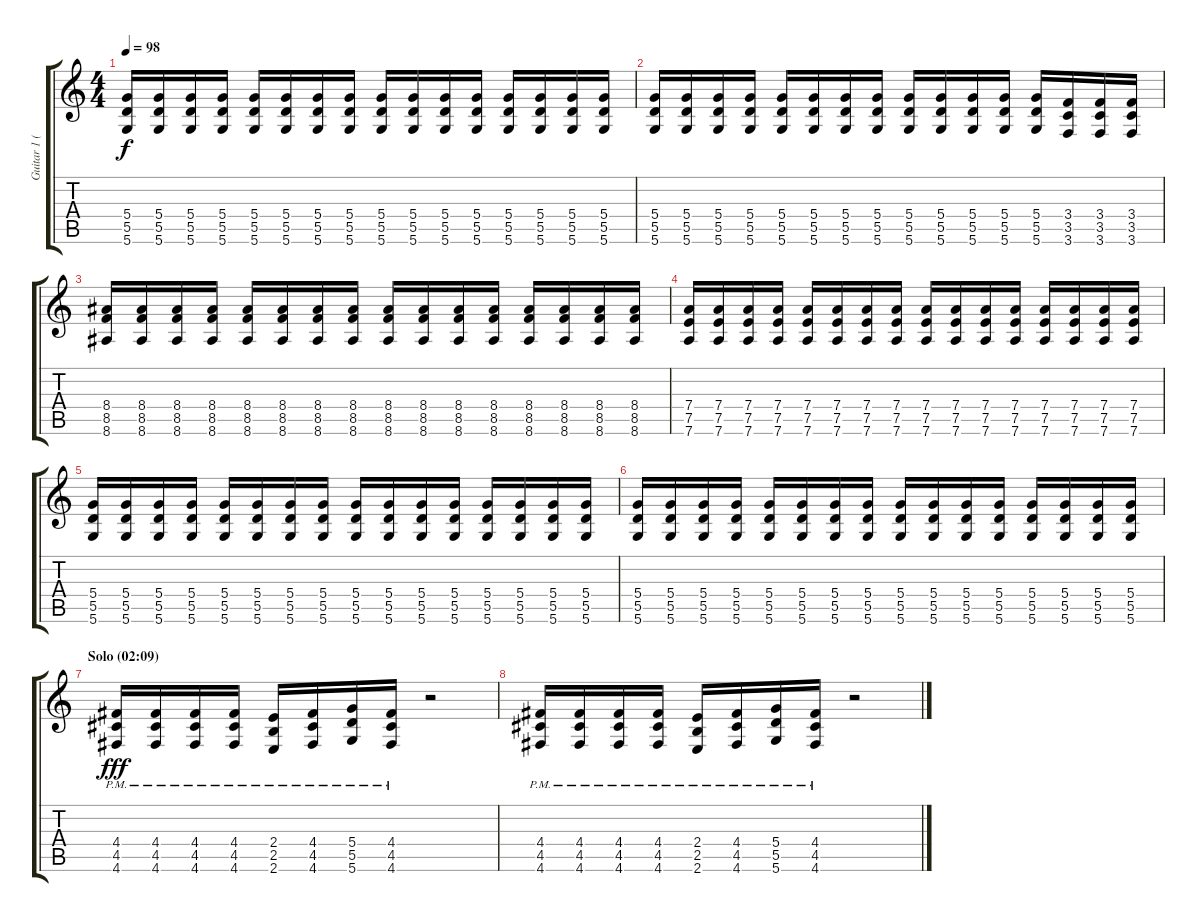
\track ("Guitar 1 (Slash)" "Guitar 1 (") {instrument distortionguitar}
\staff {score tabs}
\tuning (E4 B3 G3 D3 A2 D2) {hide}
\ts (4 4)
\tempo 98
\clef g2
\ks c
(5.4 5.5 5.6).16{dy f} (5.4 5.5 5.6).16 (5.4 5.5 5.6).16 (5.4 5.5 5.6).16 (5.4 5.5 5.6).16 (5.4 5.5 5.6).16 (5.4 5.5 5.6).16 (5.4 5.5 5.6).16 (5.4 5.5 5.6).16 (5.4 5.5 5.6).16 (5.4 5.5 5.6).16 (5.4 5.5 5.6).16 (5.4 5.5 5.6).16 (5.4 5.5 5.6).16 (5.4 5.5 5.6).16 (5.4 5.5 5.6).16 |
(5.4 5.5 5.6).16 (5.4 5.5 5.6).16 (5.4 5.5 5.6).16 (5.4 5.5 5.6).16 (5.4 5.5 5.6).16 (5.4 5.5 5.6).16 (5.4 5.5 5.6).16 (5.4 5.5 5.6).16 (5.4 5.5 5.6).16 (5.4 5.5 5.6).16 (5.4 5.5 5.6).16 (5.4 5.5 5.6).16 (5.4 5.5 5.6).16 (3.4 3.5 3.6).16 (3.4 3.5 3.6).16 (3.4 3.5 3.6).16 |
(8.4 8.5 8.6).16 (8.4 8.5 8.6).16 (8.4 8.5 8.6).16 (8.4 8.5 8.6).16 (8.4 8.5 8.6).16 (8.4 8.5 8.6).16 (8.4 8.5 8.6).16 (8.4 8.5 8.6).16 (8.4 8.5 8.6).16 (8.4 8.5 8.6).16 (8.4 8.5 8.6).16 (8.4 8.5 8.6).16 (8.4 8.5 8.6).16 (8.4 8.5 8.6).16 (8.4 8.5 8.6).16 (8.4 8.5 8.6).16 |
(7.4 7.5 7.6).16 (7.4 7.5 7.6).16 (7.4 7.5 7.6).16 (7.4 7.5 7.6).16 (7.4 7.5 7.6).16 (7.4 7.5 7.6).16 (7.4 7.5 7.6).16 (7.4 7.5 7.6).16 (7.4 7.5 7.6).16 (7.4 7.5 7.6).16 (7.4 7.5 7.6).16 (7.4 7.5 7.6).16 (7.4 7.5 7.6).16 (7.4 7.5 7.6).16 (7.4 7.5 7.6).16 (7.4 7.5 7.6).16 |
(5.4 5.5 5.6).16 (5.4 5.5 5.6).16 (5.4 5.5 5.6).16 (5.4 5.5 5.6).16 (5.4 5.5 5.6).16 (5.4 5.5 5.6).16 (5.4 5.5 5.6).16 (5.4 5.5 5.6).16 (5.4 5.5 5.6).16 (5.4 5.5 5.6).16 (5.4 5.5 5.6).16 (5.4 5.5 5.6).16 (5.4 5.5 5.6).16 (5.4 5.5 5.6).16 (5.4 5.5 5.6).16 (5.4 5.5 5.6).16 |
(5.4 5.5 5.6).16 (5.4 5.5 5.6).16 (5.4 5.5 5.6).16 (5.4 5.5 5.6).16 (5.4 5.5 5.6).16 (5.4 5.5 5.6).16 (5.4 5.5 5.6).16 (5.4 5.5 5.6).16 (5.4 5.5 5.6).16 (5.4 5.5 5.6).16 (5.4 5.5 5.6).16 (5.4 5.5 5.6).16 (5.4 5.5 5.6).16 (5.4 5.5 5.6).16 (5.4 5.5 5.6).16 (5.4 5.5 5.6).16 |
\section ("" "Solo (02:09)")
(4.4{pm} 4.5{pm} 4.6{pm}).16{dy fff} (4.4{pm} 4.5{pm} 4.6{pm}).16 (4.4{pm} 4.5{pm} 4.6{pm}).16 (4.4{pm} 4.5{pm} 4.6{pm}).16 (2.4{pm} 2.5{pm} 2.6{pm}).16 (4.4{pm} 4.5{pm} 4.6{pm}).16 (5.4{pm} 5.5{pm} 5.6{pm}).16 (4.4{pm} 4.5{pm} 4.6{pm}).16 r.2 |
(4.4{pm} 4.5{pm} 4.6{pm}).16 (4.4{pm} 4.5{pm} 4.6{pm}).16 (4.4{pm} 4.5{pm} 4.6{pm}).16 (4.4{pm} 4.5{pm} 4.6{pm}).16 (2.4{pm} 2.5{pm} 2.6{pm}).16 (4.4{pm} 4.5{pm} 4.6{pm}).16 (5.4{pm} 5.5{pm} 5.6{pm}).16 (4.4{pm} 4.5{pm} 4.6{pm}).16 r.2
